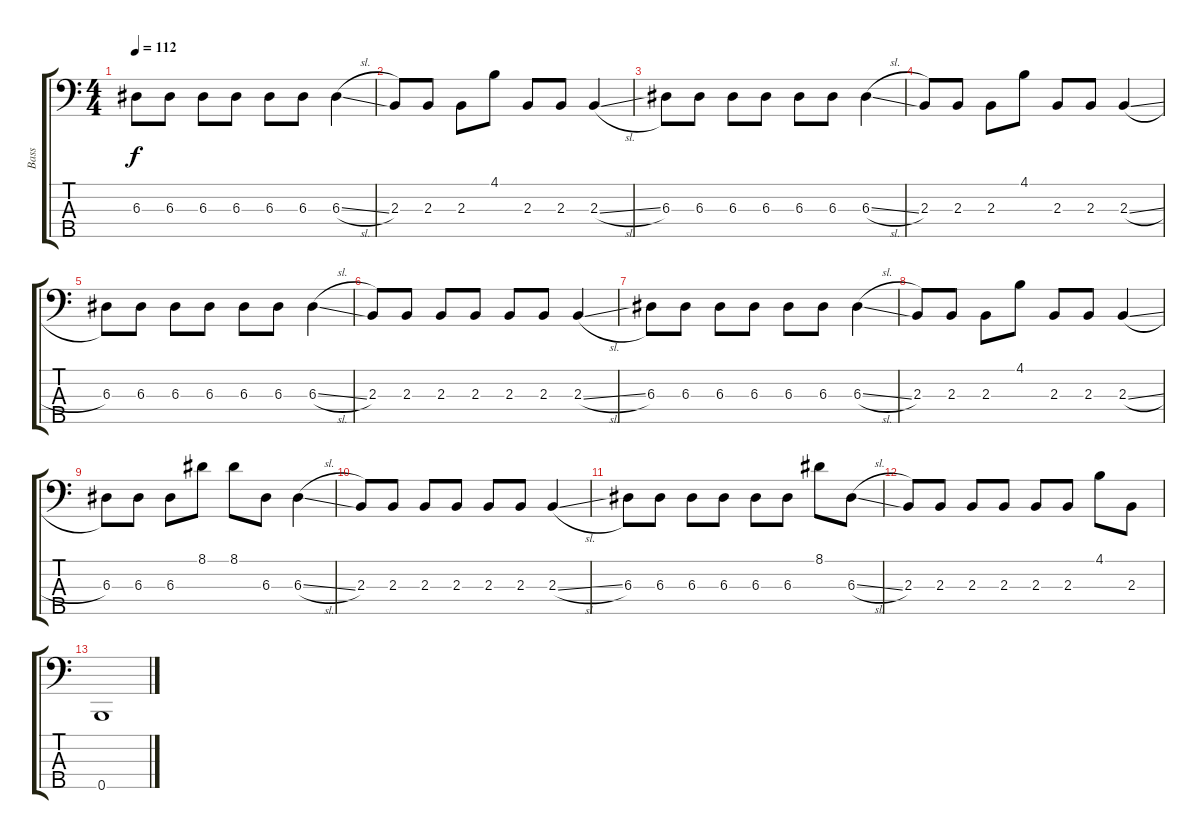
\track ("Bass" "Bass") {instrument electricbasspick}
\staff {score tabs}
\tuning (G2 D2 A1 E1 B0) {hide}
\ts (4 4)
\tempo 112
\clef f4
\ks c
6.3.8{dy f} 6.3.8 6.3.8 6.3.8 6.3.8 6.3.8 6.3{sl}.4 |
2.3.8 2.3.8 2.3.8 4.1.8 2.3.8 2.3.8 2.3{sl}.4 |
6.3.8 6.3.8 6.3.8 6.3.8 6.3.8 6.3.8 6.3{sl}.4 |
2.3.8 2.3.8 2.3.8 4.1.8 2.3.8 2.3.8 2.3{sl}.4 |
6.3.8 6.3.8 6.3.8 6.3.8 6.3.8 6.3.8 6.3{sl}.4 |
2.3.8 2.3.8 2.3.8 2.3.8 2.3.8 2.3.8 2.3{sl}.4 |
6.3.8 6.3.8 6.3.8 6.3.8 6.3.8 6.3.8 6.3{sl}.4 |
2.3.8 2.3.8 2.3.8 4.1.8 2.3.8 2.3.8 2.3{sl}.4 |
6.3.8 6.3.8 6.3.8 8.1.8 8.1.8 6.3.8 6.3{sl}.4 |
2.3.8 2.3.8 2.3.8 2.3.8 2.3.8 2.3.8 2.3{sl}.4 |
6.3.8 6.3.8 6.3.8 6.3.8 6.3.8 6.3.8 8.1.8 6.3{sl}.8 |
2.3.8 2.3.8 2.3.8 2.3.8 2.3.8 2.3.8 4.1.8 2.3.8 |
0.5.1
